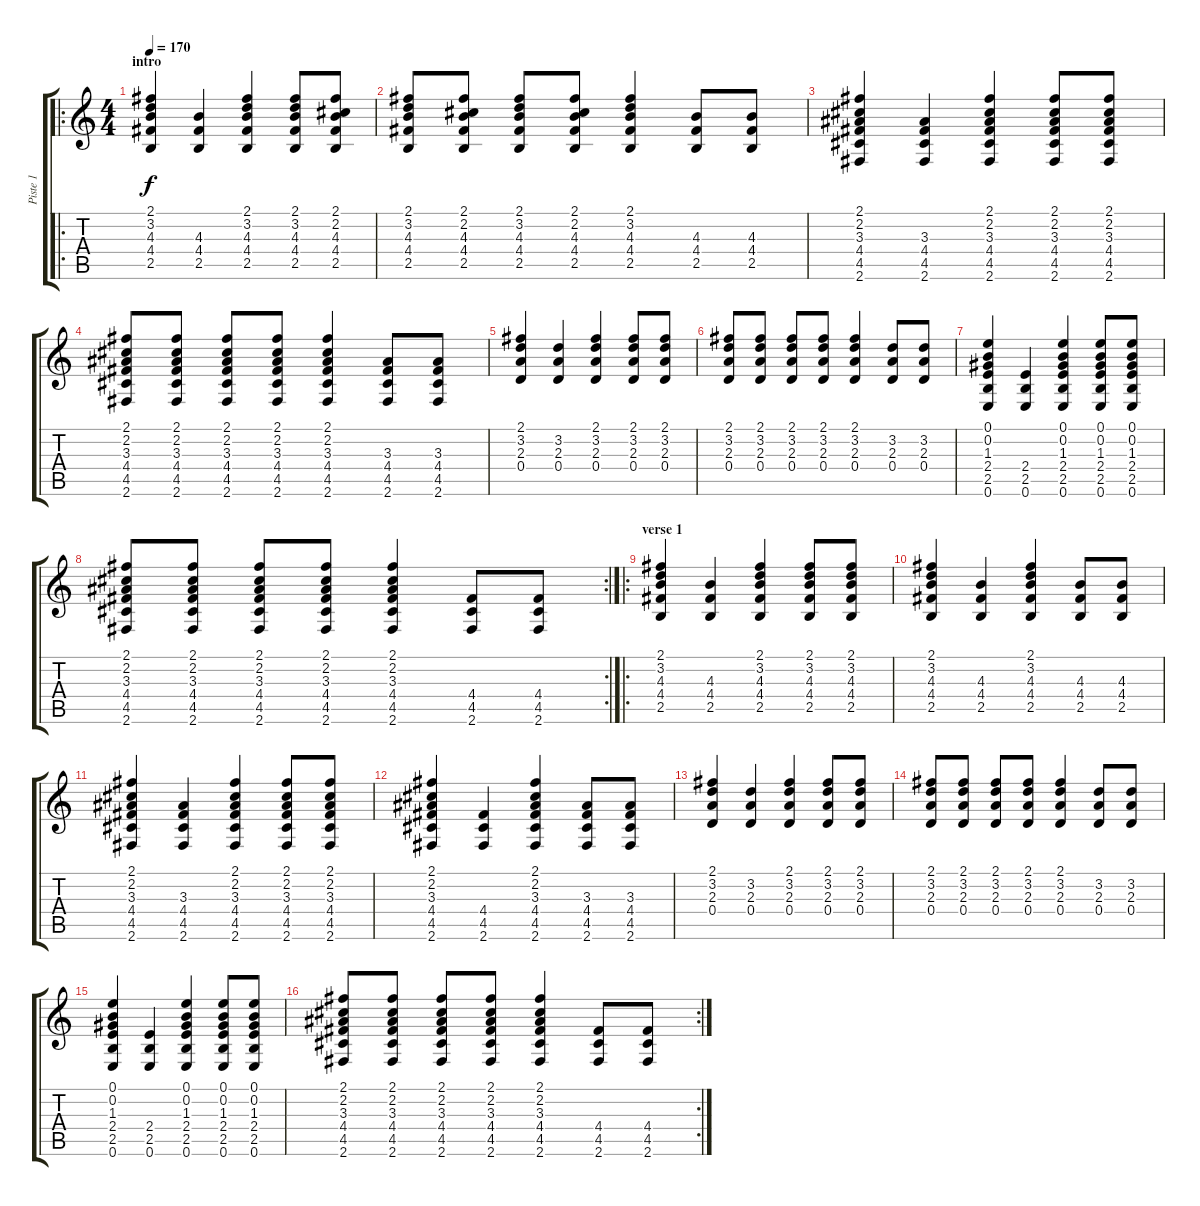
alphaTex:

\track ("Piste 1" "Piste 1") {instrument acousticguitarsteel}
\staff {score tabs}
\tuning (E4 B3 G3 D3 A2 E2) {hide}
\ro
\ts (4 4)
\section ("" "intro")
\tempo 170
\clef g2
\ks c
(2.1 3.2 4.3 4.4 2.5).4{dy f instrument acousticguitarsteel} (4.3 4.4 2.5).4 (2.1 3.2 4.3 4.4 2.5).4 (2.1 3.2 4.3 4.4 2.5).8 (2.1 2.2 4.3 4.4 2.5).8 |
(2.1 3.2 4.3 4.4 2.5).8 (2.1 2.2 4.3 4.4 2.5).8 (2.1 3.2 4.3 4.4 2.5).8 (2.1 2.2 4.3 4.4 2.5).8 (2.1 3.2 4.3 4.4 2.5).4 (4.3 4.4 2.5).8 (4.3 4.4 2.5).8 |
(2.1 2.2 3.3 4.4 4.5 2.6).4 (3.3 4.4 4.5 2.6).4 (2.1 2.2 3.3 4.4 4.5 2.6).4 (2.1 2.2 3.3 4.4 4.5 2.6).8 (2.1 2.2 3.3 4.4 4.5 2.6).8 |
(2.1 2.2 3.3 4.4 4.5 2.6).8 (2.1 2.2 3.3 4.4 4.5 2.6).8 (2.1 2.2 3.3 4.4 4.5 2.6).8 (2.1 2.2 3.3 4.4 4.5 2.6).8 (2.1 2.2 3.3 4.4 4.5 2.6).4 (3.3 4.4 4.5 2.6).8 (3.3 4.4 4.5 2.6).8 |
(2.1 3.2 2.3 0.4).4 (3.2 2.3 0.4).4 (2.1 3.2 2.3 0.4).4 (2.1 3.2 2.3 0.4).8 (2.1 3.2 2.3 0.4).8 |
(2.1 3.2 2.3 0.4).8 (2.1 3.2 2.3 0.4).8 (2.1 3.2 2.3 0.4).8 (2.1 3.2 2.3 0.4).8 (2.1 3.2 2.3 0.4).4 (3.2 2.3 0.4).8 (3.2 2.3 0.4).8 |
(0.1 0.2 1.3 2.4 2.5 0.6).4 (2.4 2.5 0.6).4 (0.1 0.2 1.3 2.4 2.5 0.6).4 (0.1 0.2 1.3 2.4 2.5 0.6).8 (0.1 0.2 1.3 2.4 2.5 0.6).8 |
\rc 2
(2.1 2.2 3.3 4.4 4.5 2.6).8 (2.1 2.2 3.3 4.4 4.5 2.6).8 (2.1 2.2 3.3 4.4 4.5 2.6).8 (2.1 2.2 3.3 4.4 4.5 2.6).8 (2.1 2.2 3.3 4.4 4.5 2.6).4 (4.4 4.5 2.6).8 (4.4 4.5 2.6).8 |
\ro
\section ("" "verse 1")
(2.1 3.2 4.3 4.4 2.5).4 (4.3 4.4 2.5).4 (2.1 3.2 4.3 4.4 2.5).4 (2.1 3.2 4.3 4.4 2.5).8 (2.1 3.2 4.3 4.4 2.5).8 |
(2.1 3.2 4.3 4.4 2.5).4 (4.3 4.4 2.5).4 (2.1 3.2 4.3 4.4 2.5).4 (4.3 4.4 2.5).8 (4.3 4.4 2.5).8 |
(2.1 2.2 3.3 4.4 4.5 2.6).4 (3.3 4.4 4.5 2.6).4 (2.1 2.2 3.3 4.4 4.5 2.6).4 (2.1 2.2 3.3 4.4 4.5 2.6).8 (2.1 2.2 3.3 4.4 4.5 2.6).8 |
(2.1 2.2 3.3 4.4 4.5 2.6).4 (4.4 4.5 2.6).4 (2.1 2.2 3.3 4.4 4.5 2.6).4 (3.3 4.4 4.5 2.6).8 (3.3 4.4 4.5 2.6).8 |
(2.1 3.2 2.3 0.4).4 (3.2 2.3 0.4).4 (2.1 3.2 2.3 0.4).4 (2.1 3.2 2.3 0.4).8 (2.1 3.2 2.3 0.4).8 |
(2.1 3.2 2.3 0.4).8 (2.1 3.2 2.3 0.4).8 (2.1 3.2 2.3 0.4).8 (2.1 3.2 2.3 0.4).8 (2.1 3.2 2.3 0.4).4 (3.2 2.3 0.4).8 (3.2 2.3 0.4).8 |
(0.1 0.2 1.3 2.4 2.5 0.6).4 (2.4 2.5 0.6).4 (0.1 0.2 1.3 2.4 2.5 0.6).4 (0.1 0.2 1.3 2.4 2.5 0.6).8 (0.1 0.2 1.3 2.4 2.5 0.6).8 |
\rc 2
(2.1 2.2 3.3 4.4 4.5 2.6).8 (2.1 2.2 3.3 4.4 4.5 2.6).8 (2.1 2.2 3.3 4.4 4.5 2.6).8 (2.1 2.2 3.3 4.4 4.5 2.6).8 (2.1 2.2 3.3 4.4 4.5 2.6).4 (4.4 4.5 2.6).8 (4.4 4.5 2.6).8
